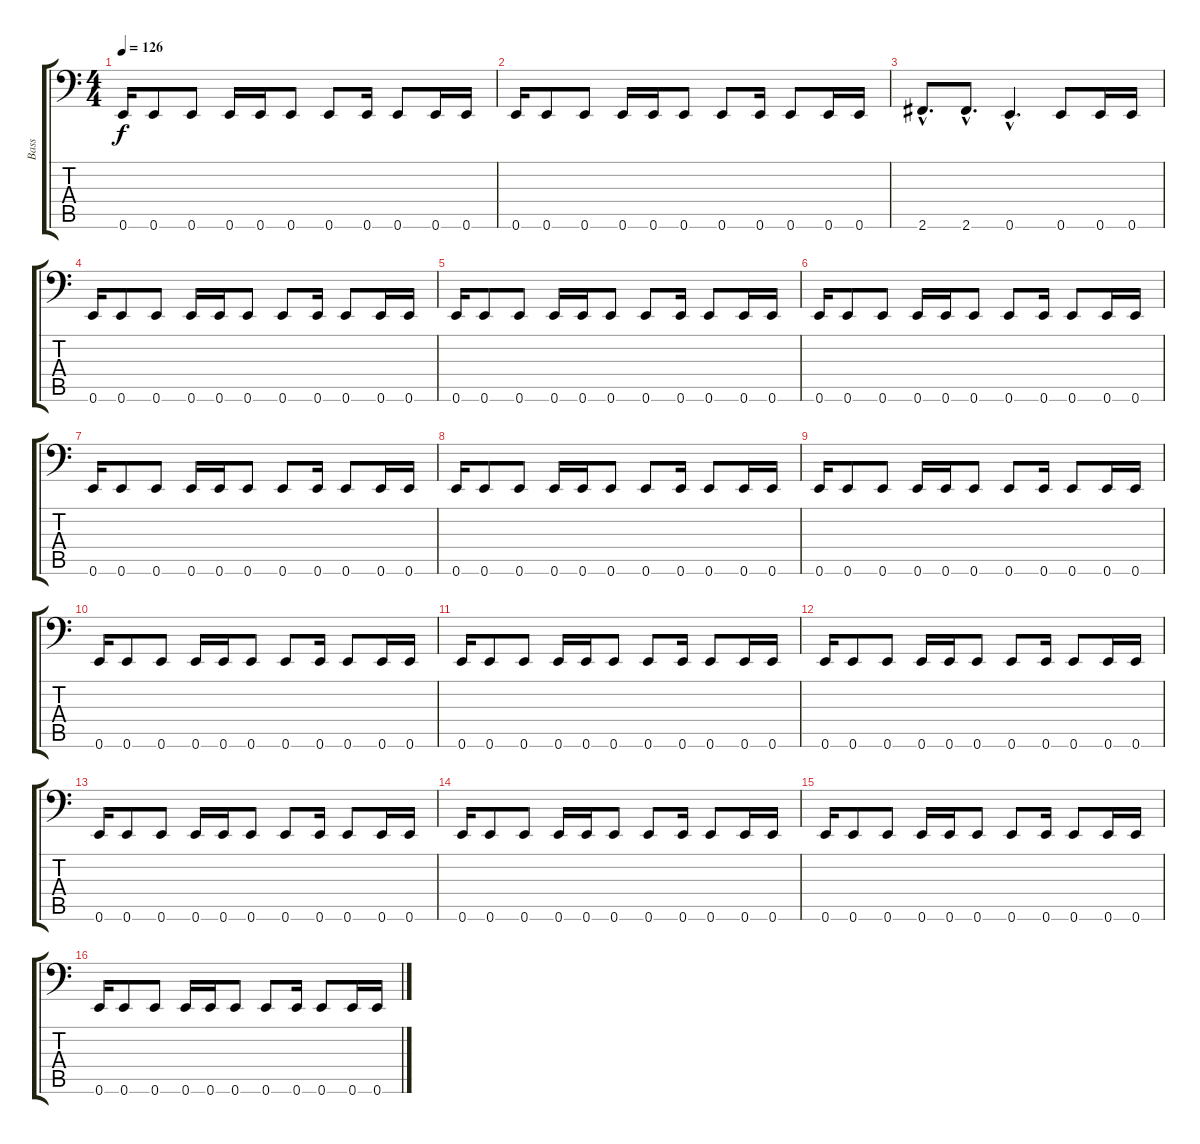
\track ("Bass" "Bass") {instrument electricbassfinger}
\staff {score tabs}
\tuning (E3 B2 G2 D2 A1 E1) {hide}
\ts (4 4)
\tempo 126
\clef f4
\ks c
0.6.16{dy f} 0.6.8 0.6.8 0.6.16 0.6.16 0.6.8 0.6.8 0.6.16 0.6.8 0.6.16 0.6.16 |
0.6.16 0.6.8 0.6.8 0.6.16 0.6.16 0.6.8 0.6.8 0.6.16 0.6.8 0.6.16 0.6.16 |
2.6{hac}.8{d} 2.6{hac}.8{d} 0.6{hac}.4{d} 0.6.8 0.6.16 0.6.16 |
0.6.16 0.6.8 0.6.8 0.6.16 0.6.16 0.6.8 0.6.8 0.6.16 0.6.8 0.6.16 0.6.16 |
0.6.16 0.6.8 0.6.8 0.6.16 0.6.16 0.6.8 0.6.8 0.6.16 0.6.8 0.6.16 0.6.16 |
0.6.16 0.6.8 0.6.8 0.6.16 0.6.16 0.6.8 0.6.8 0.6.16 0.6.8 0.6.16 0.6.16 |
0.6.16 0.6.8 0.6.8 0.6.16 0.6.16 0.6.8 0.6.8 0.6.16 0.6.8 0.6.16 0.6.16 |
0.6.16 0.6.8 0.6.8 0.6.16 0.6.16 0.6.8 0.6.8 0.6.16 0.6.8 0.6.16 0.6.16 |
0.6.16 0.6.8 0.6.8 0.6.16 0.6.16 0.6.8 0.6.8 0.6.16 0.6.8 0.6.16 0.6.16 |
0.6.16 0.6.8 0.6.8 0.6.16 0.6.16 0.6.8 0.6.8 0.6.16 0.6.8 0.6.16 0.6.16 |
0.6.16 0.6.8 0.6.8 0.6.16 0.6.16 0.6.8 0.6.8 0.6.16 0.6.8 0.6.16 0.6.16 |
0.6.16 0.6.8 0.6.8 0.6.16 0.6.16 0.6.8 0.6.8 0.6.16 0.6.8 0.6.16 0.6.16 |
0.6.16 0.6.8 0.6.8 0.6.16 0.6.16 0.6.8 0.6.8 0.6.16 0.6.8 0.6.16 0.6.16 |
0.6.16 0.6.8 0.6.8 0.6.16 0.6.16 0.6.8 0.6.8 0.6.16 0.6.8 0.6.16 0.6.16 |
0.6.16 0.6.8 0.6.8 0.6.16 0.6.16 0.6.8 0.6.8 0.6.16 0.6.8 0.6.16 0.6.16 |
0.6.16 0.6.8 0.6.8 0.6.16 0.6.16 0.6.8 0.6.8 0.6.16 0.6.8 0.6.16 0.6.16
